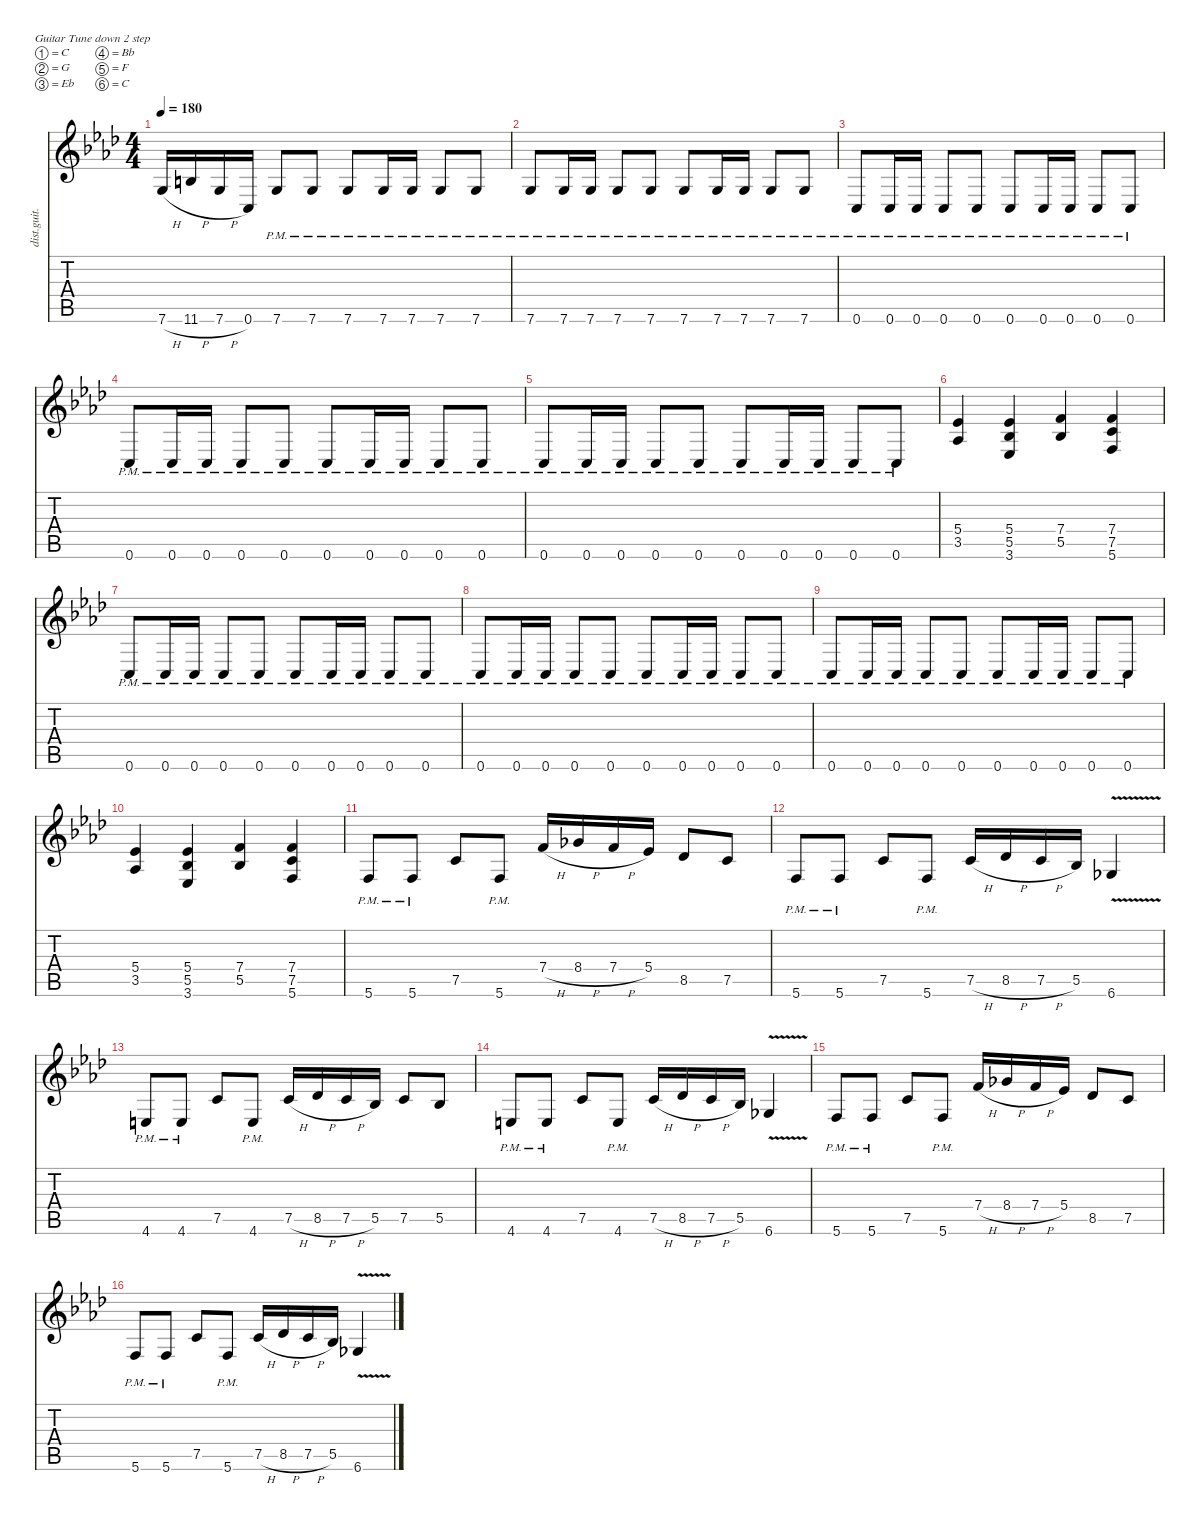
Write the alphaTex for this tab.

\defaultSystemsLayout 4
\hideDynamics
\bracketExtendMode nobrackets
\track ("Gtr.1 Double" "dist.guit.") {mute instrument distortionguitar}
\staff {score tabs}
\tuning (C4 G3 Eb3 Bb2 F2 C2)
\ts (4 4)
\tempo 180
\clef g2
\ks fminor
7.6{h acc forcenatural}.16{dy f} 11.6{h acc forcenatural}.16 7.6{h acc forcenatural}.16 0.6{acc forcenatural}.16 7.6{pm acc forcenatural}.8 7.6{pm acc forcenatural}.8 7.6{pm acc forcenatural}.8 7.6{pm acc forcenatural}.16 7.6{pm acc forcenatural}.16 7.6{pm acc forcenatural}.8 7.6{pm acc forcenatural}.8 |
7.6{pm acc forcenatural}.8 7.6{pm acc forcenatural}.16 7.6{pm acc forcenatural}.16 7.6{pm acc forcenatural}.8 7.6{pm acc forcenatural}.8 7.6{pm acc forcenatural}.8 7.6{pm acc forcenatural}.16 7.6{pm acc forcenatural}.16 7.6{pm acc forcenatural}.8 7.6{pm acc forcenatural}.8 |
0.6{pm acc forcenatural}.8 0.6{pm acc forcenatural}.16 0.6{pm acc forcenatural}.16 0.6{pm acc forcenatural}.8 0.6{pm acc forcenatural}.8 0.6{pm acc forcenatural}.8 0.6{pm acc forcenatural}.16 0.6{pm acc forcenatural}.16 0.6{pm acc forcenatural}.8 0.6{pm acc forcenatural}.8 |
0.6{pm acc forcenatural}.8 0.6{pm acc forcenatural}.16 0.6{pm acc forcenatural}.16 0.6{pm acc forcenatural}.8 0.6{pm acc forcenatural}.8 0.6{pm acc forcenatural}.8 0.6{pm acc forcenatural}.16 0.6{pm acc forcenatural}.16 0.6{pm acc forcenatural}.8 0.6{pm acc forcenatural}.8 |
0.6{pm acc forcenatural}.8 0.6{pm acc forcenatural}.16 0.6{pm acc forcenatural}.16 0.6{pm acc forcenatural}.8 0.6{pm acc forcenatural}.8 0.6{pm acc forcenatural}.8 0.6{pm acc forcenatural}.16 0.6{pm acc forcenatural}.16 0.6{pm acc forcenatural}.8 0.6{pm acc forcenatural}.8 |
(5.4{acc b} 3.5{acc b}).4 (5.4{acc b} 5.5{acc b} 3.6{acc b}).4 (7.4{acc forcenatural} 5.5{acc b}).4 (7.4{acc forcenatural} 7.5{acc forcenatural} 5.6{acc forcenatural}).4 |
0.6{pm acc forcenatural}.8 0.6{pm acc forcenatural}.16 0.6{pm acc forcenatural}.16 0.6{pm acc forcenatural}.8 0.6{pm acc forcenatural}.8 0.6{pm acc forcenatural}.8 0.6{pm acc forcenatural}.16 0.6{pm acc forcenatural}.16 0.6{pm acc forcenatural}.8 0.6{pm acc forcenatural}.8 |
0.6{pm acc forcenatural}.8 0.6{pm acc forcenatural}.16 0.6{pm acc forcenatural}.16 0.6{pm acc forcenatural}.8 0.6{pm acc forcenatural}.8 0.6{pm acc forcenatural}.8 0.6{pm acc forcenatural}.16 0.6{pm acc forcenatural}.16 0.6{pm acc forcenatural}.8 0.6{pm acc forcenatural}.8 |
0.6{pm acc forcenatural}.8 0.6{pm acc forcenatural}.16 0.6{pm acc forcenatural}.16 0.6{pm acc forcenatural}.8 0.6{pm acc forcenatural}.8 0.6{pm acc forcenatural}.8 0.6{pm acc forcenatural}.16 0.6{pm acc forcenatural}.16 0.6{pm acc forcenatural}.8 0.6{pm acc forcenatural}.8 |
(5.4{acc b} 3.5{acc b}).4 (5.4{acc b} 5.5{acc b} 3.6{acc b}).4 (7.4{acc forcenatural} 5.5{acc b}).4 (7.4{acc forcenatural} 7.5{acc forcenatural} 5.6{acc forcenatural}).4 |
5.6{pm acc forcenatural}.8 5.6{pm acc forcenatural}.8 7.5{acc forcenatural}.8 5.6{pm acc forcenatural}.8 7.4{h acc forcenatural}.16 8.4{h acc b}.16 7.4{h acc forcenatural}.16 5.4{acc b}.16 8.5{acc b}.8 7.5{acc forcenatural}.8 |
5.6{pm acc forcenatural}.8 5.6{pm acc forcenatural}.8 7.5{acc forcenatural}.8 5.6{pm acc forcenatural}.8 7.5{h acc forcenatural}.16 8.5{h acc b}.16 7.5{h acc forcenatural}.16 5.5{acc b}.16 6.6{v acc b}.4 |
4.6{pm acc forcenatural}.8 4.6{pm acc forcenatural}.8 7.5{acc forcenatural}.8 4.6{pm acc forcenatural}.8 7.5{h acc forcenatural}.16 8.5{h acc b}.16 7.5{h acc forcenatural}.16 5.5{acc b}.16 7.5{acc forcenatural}.8 5.5{acc b}.8 |
4.6{pm acc forcenatural}.8 4.6{pm acc forcenatural}.8 7.5{acc forcenatural}.8 4.6{pm acc forcenatural}.8 7.5{h acc forcenatural}.16 8.5{h acc b}.16 7.5{h acc forcenatural}.16 5.5{acc b}.16 6.6{v acc b}.4 |
5.6{pm acc forcenatural}.8 5.6{pm acc forcenatural}.8 7.5{acc forcenatural}.8 5.6{pm acc forcenatural}.8 7.4{h acc forcenatural}.16 8.4{h acc b}.16 7.4{h acc forcenatural}.16 5.4{acc b}.16 8.5{acc b}.8 7.5{acc forcenatural}.8 |
5.6{pm acc forcenatural}.8 5.6{pm acc forcenatural}.8 7.5{acc forcenatural}.8 5.6{pm acc forcenatural}.8 7.5{h acc forcenatural}.16 8.5{h acc b}.16 7.5{h acc forcenatural}.16 5.5{acc b}.16 6.6{v acc b}.4
